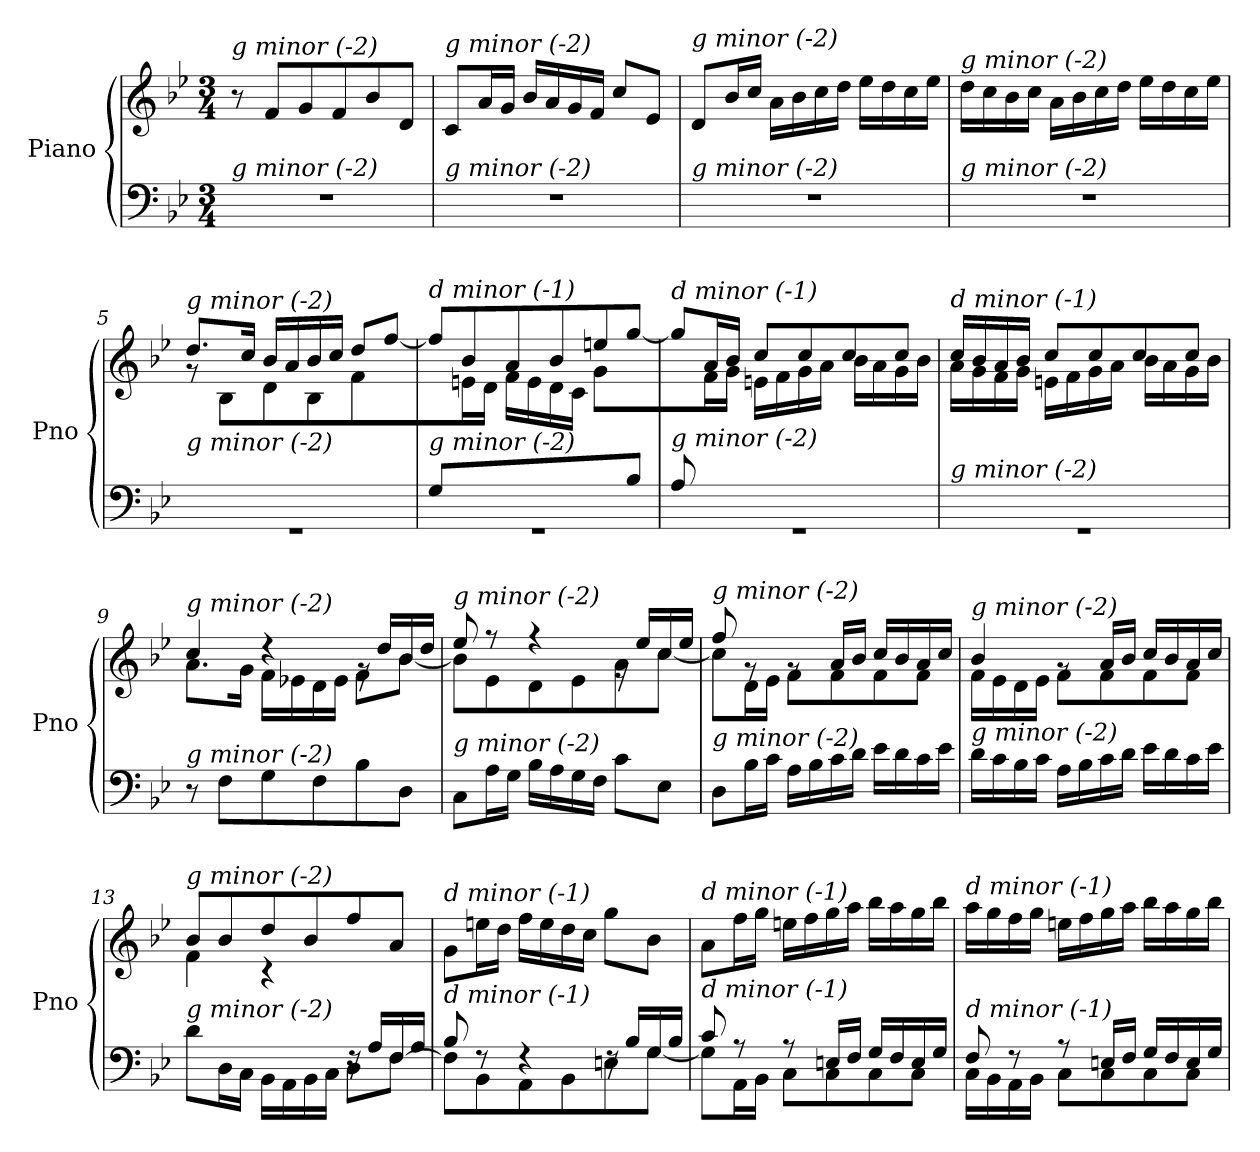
**kern	**kern
*part1	*part1
*staff2	*staff1
*I"Piano	*
*I'Pno	*
*clefF4	*clefG2
*k[b-e-]	*k[b-e-]
*M3/4	*M3/4
=1	=1
!	!LO:TX:i:t=g minor (-2)
!LO:TX:i:t=g minor (-2)	!
2.rF	8r
.	8f/L
.	8g/
.	8f/
.	8b-/
.	8d/J
=2	=2
!	!LO:TX:i:t=g minor (-2)
!LO:TX:i:t=g minor (-2)	!
2.rF	8c/L
.	16a/L
.	16g/JJ
.	16b-/LL
.	16a/
.	16g/
.	16f/JJ
.	8cc/L
.	8e-/J
=3	=3
!	!LO:TX:i:t=g minor (-2)
!LO:TX:i:t=g minor (-2)	!
2.rF	8d/L
.	16b-/L
.	16cc/JJ
.	16a\LL
.	16b-\
.	16cc\
.	16dd\JJ
.	16ee-\LL
.	16dd\
.	16cc\
.	16ee-\JJ
=4	=4
!	!LO:TX:i:t=g minor (-2)
!LO:TX:i:t=g minor (-2)	!
2.rF	16dd\LL
.	16cc\
.	16b-\
.	16cc\JJ
.	16a\LL
.	16b-\
.	16cc\
.	16dd\JJ
.	16ee-\LL
.	16dd\
.	16cc\
.	16ee-\JJ
!!LO:LB:g=z
=5	=5
*^	*^
!	!	!LO:TX:i:t=g minor (-2)	!
!LO:TX:i:t=g minor (-2)	!	!	!
2ryy	2.rGG	8.dd/L	8rg
.	.	.	8B-\L
.	.	16cc/Jk	.
.	.	16b-/LL	8d\
.	.	16a/	.
.	.	16b-/	8B-\
.	.	16cc/JJ	.
8ryy	.	8dd/L	8f\
8A/J	.	[8ff/J	8ryy
=6	=6	=6	=6
!	!	!LO:TX:i:t=d minor (-1)	!
!LO:TX:i:t=g minor (-2)	!	!	!
8G/L	2.rGG	8ff/L]	8ryy
2ryy	.	8b-/	16en\L
.	.	.	16d\JJ
.	.	8a/	16f\LL
.	.	.	16e\
.	.	8b-/	16d\
.	.	.	16c\JJ
.	.	8een/	8g\L
8B-/J	.	[8gg/J	8ryy
=7	=7	=7	=7
!	!	!LO:TX:i:t=d minor (-1)	!
!LO:TX:i:t=g minor (-2)	!	!	!
8A/L	2.rGG	8gg/L]	8ryy
2ryy	.	16a/L	16f\L
.	.	16b-/JJ	16g\JJ
.	.	8cc/L	16en\LL
.	.	.	16f\
.	.	8cc/	16g\
.	.	.	16a\JJ
.	.	8cc/	16b-\LL
.	.	.	16a\
8ryy	.	8cc/J	16g\
.	.	.	16b-\JJ
*v	*v	*	*
=8	=8	=8
!	!LO:TX:i:t=d minor (-1)	!
!LO:TX:i:t=g minor (-2)	!	!
2.rGG	16cc/LL	16a\LL
.	16b-/	16g\
.	16a/	16f\
.	16b-/JJ	16g\JJ
.	8cc/L	16en\LL
.	.	16f\
.	8cc/	16g\
.	.	16a\JJ
.	8cc/	16b-\LL
.	.	16a\
.	8cc/J	16g\
.	.	16b-\JJ
!!LO:LB:g=z	!!
=9	=9	=9
!	!LO:TX:i:t=g minor (-2)	!
!LO:TX:i:t=g minor (-2)	!	!
8r	4cc/	8.a\L
8F\L	.	.
.	.	16g\Jk
8G\	4r	16f\LL
.	.	16e-X\
8F\	.	16d\
.	.	16e-\JJ
8B-\	16rg	8f\L
.	16dd/LL	.
8D\J	16b-/	[8b-\J
.	16dd/JJ	.
=10	=10	=10
!	!LO:TX:i:t=g minor (-2)	!
!LO:TX:i:t=g minor (-2)	!	!
8C\L	8ee-/	8b-\L]
16A\L	8r	8e-\
16G\JJ	.	.
16B-\LL	4r	8d\
16A\	.	.
16G\	.	8e-\
16F\JJ	.	.
8c\L	16rg	8a\
.	16ee-/LL	.
8E-\J	16cc/	[8cc\J
.	16ee-/JJ	.
=11	=11	=11
!	!LO:TX:i:t=g minor (-2)	!
!LO:TX:i:t=g minor (-2)	!	!
8D\L	8ff/	8cc\L]
16B-\L	8rg	16d\L
16c\JJ	.	16e-\JJ
16A\LL	8rg	8f\L
16B-\	.	.
16c\	16a/LL	8f\
16d\JJ	16b-/JJ	.
16e-\LL	16cc/LL	8f\
16d\	16b-/	.
16c\	16a/	8f\J
16e-\JJ	16cc/JJ	.
=12	=12	=12
!	!LO:TX:i:t=g minor (-2)	!
!LO:TX:i:t=g minor (-2)	!	!
16d\LL	4b-/	16f\LL
16c\	.	16e-\
16B-\	.	16d\
16c\JJ	.	16e-\JJ
16A\LL	8rg	8f\L
16B-\	.	.
16c\	16a/LL	8f\
16d\JJ	16b-/JJ	.
16e-\LL	16cc/LL	8f\
16d\	16b-/	.
16c\	16a/	8f\J
16e-\JJ	16cc/JJ	.
!!LO:LB:g=z
=13	=13	=13
*^	*	*^
*	*^	*	*	*
!	!	!	!LO:TX:i:t=g minor (-2)	!	!
!LO:TX:i:t=g minor (-2)	!	!	!	!	!
2ryy	8d\L	2ryy	8b-/L	4f\	2ryy
.	16D\L	.	8b-/	.	.
.	16C\JJ	.	.	.	.
.	16BB-\LL	.	8dd/	4r	.
.	16AA\	.	.	.	.
.	16BB-\	.	8b-/	.	.
.	16C\JJ	.	.	.	.
4ryy	16rF	8D\L	8ff/	4ryy	4ryy
.	16A/LL	.	.	.	.
.	16F/	[8F\J	8a/J	.	.
.	16A/JJ	.	.	.	.
*	*v	*v	*	*	*
*	*	*v	*v	*v
=14	=14	=14
!	!	!LO:TX:i:t=d minor (-1)
!LO:TX:i:t=d minor (-1)	!	!
8B-/	8F\L]	8g\L
8rF	8BB-\	16een\L
.	.	16dd\JJ
4rF	8AA\	16ff\LL
.	.	16ee\
.	8BB-\	16dd\
.	.	16cc\JJ
16rF	8En\	8gg\L
16B-/LL	.	.
16G/	[8G\J	8b-\J
16B-/JJ	.	.
=15	=15	=15
!	!	!LO:TX:i:t=d minor (-1)
!LO:TX:i:t=d minor (-1)	!	!
8c/	8G\L]	8a\L
8r	16AA\L	16ff\L
.	16BB-\JJ	16gg\JJ
8r	8C\L	16een\LL
.	.	16ff\
16En/LL	8C\	16gg\
16F/JJ	.	16aa\JJ
16G/LL	8C\	16bb-\LL
16F/	.	16aa\
16E/	8C\J	16gg\
16G/JJ	.	16bb-\JJ
=16	=16	=16
!	!	!LO:TX:i:t=d minor (-1)
!LO:TX:i:t=d minor (-1)	!	!
8F/	16C\LL	16aa\LL
.	16BB-\	16gg\
8r	16AA\	16ff\
.	16BB-\JJ	16gg\JJ
8r	8C\L	16een\LL
.	.	16ff\
16En/LL	8C\	16gg\
16F/JJ	.	16aa\JJ
16G/LL	8C\	16bb-\LL
16F/	.	16aa\
16E/	8C\J	16gg\
16G/JJ	.	16bb-\JJ
*v	*v	*
=	=
*-	*-
